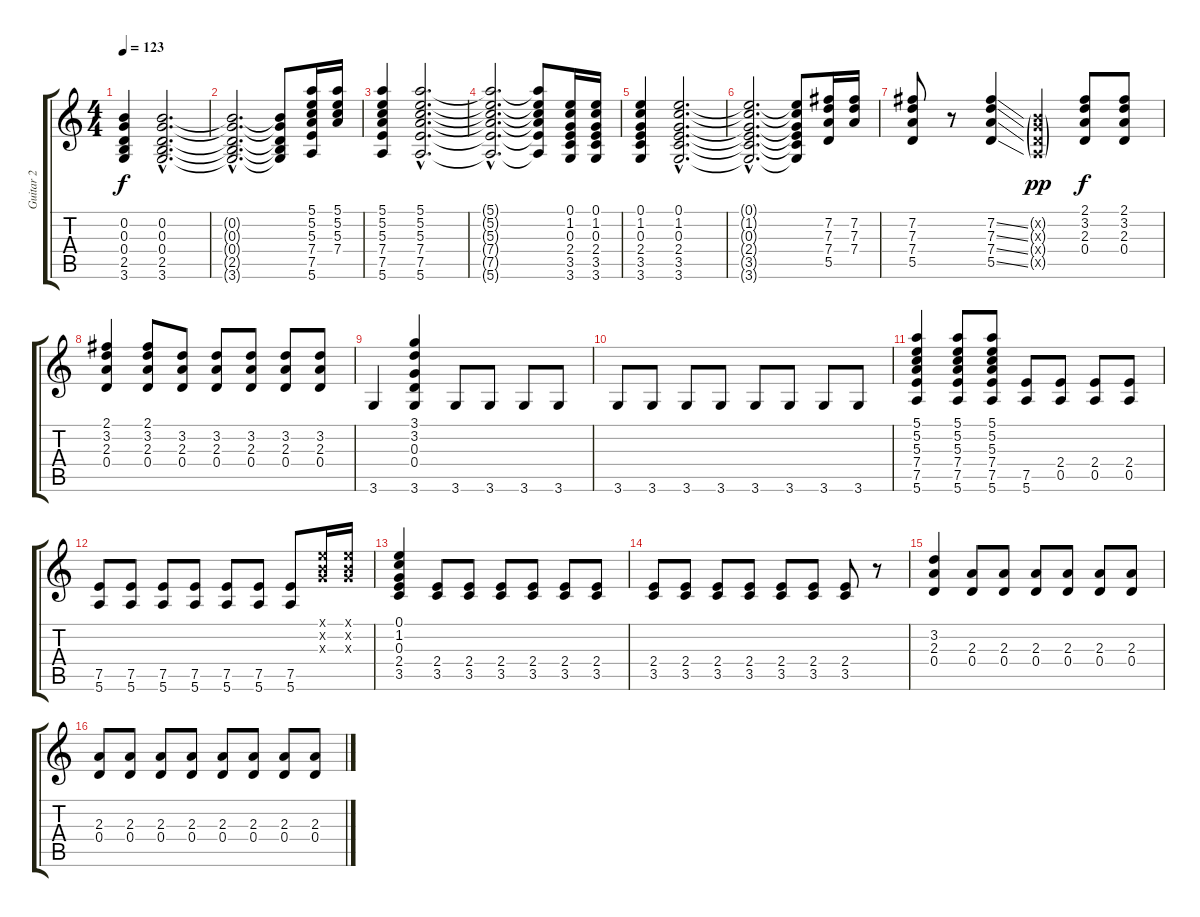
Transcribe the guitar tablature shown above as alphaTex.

\track ("Guitar 2" "Guitar 2") {instrument distortionguitar}
\staff {score tabs}
\tuning (E4 B3 G3 D3 A2 E2) {hide}
\ts (4 4)
\tempo 123
\clef g2
\ks c
(0.2 0.3 0.4 2.5 3.6).4{dy f} (0.2{hac} 0.3{hac} 0.4{hac} 2.5{hac} 3.6{hac}).2{d} |
(0.2{hac t} 0.3{hac t} 0.4{hac t} 2.5{hac t} 3.6{hac t}).2{d} (0.2{t} 0.3{t} 0.4{t} 2.5{t} 3.6{t}).8 (5.1 5.2 5.3 7.4 7.5 5.6).16 (5.1 5.2 5.3 7.4).16 |
(5.1 5.2 5.3 7.4 7.5 5.6).4 (5.1{hac} 5.2{hac} 5.3{hac} 7.4{hac} 7.5{hac} 5.6{hac}).2{d} |
(5.1{hac t} 5.2{hac t} 5.3{hac t} 7.4{hac t} 7.5{hac t} 5.6{hac t}).2{d} (5.1{t} 5.2{t} 5.3{t} 7.4{t} 7.5{t} 5.6{t}).8 (0.1 1.2 0.3 2.4 3.5 3.6).16 (0.1 1.2 0.3 2.4 3.5 3.6).16 |
(0.1 1.2 0.3 2.4 3.5 3.6).4 (0.1{hac} 1.2{hac} 0.3{hac} 2.4{hac} 3.5{hac} 3.6{hac}).2{d} |
(0.1{hac t} 1.2{hac t} 0.3{hac t} 2.4{hac t} 3.5{hac t} 3.6{hac t}).2{d} (0.1{t} 1.2{t} 0.3{t} 2.4{t} 3.5{t} 3.6{t}).8 (7.2 7.3 7.4 5.5).16 (7.2 7.3 7.4).16 |
(7.2 7.3 7.4 5.5).8 r.8 (7.2{ss} 7.3{ss} 7.4{ss} 5.5{ss}).4 (0.2{g x} 0.3{g x} 0.4{g x} 0.5{g x}).4{dy pp} (2.1 3.2 2.3 0.4).8{dy f} (2.1 3.2 2.3 0.4).8{volume 11} |
(2.1 3.2 2.3 0.4).4 (2.1 3.2 2.3 0.4).8 (3.2 2.3 0.4).8 (3.2 2.3 0.4).8 (3.2 2.3 0.4).8 (3.2 2.3 0.4).8 (3.2 2.3 0.4).8 |
3.6.4 (3.1 3.2 0.3 0.4 3.6).4 3.6.8 3.6.8 3.6.8 3.6.8 |
3.6.8 3.6.8 3.6.8 3.6.8 3.6.8 3.6.8 3.6.8 3.6.8 |
(5.1 5.2 5.3 7.4 7.5 5.6).4 (5.1 5.2 5.3 7.4 7.5 5.6).8 (5.1 5.2 5.3 7.4 7.5 5.6).8 (7.5 5.6).8 (2.4 0.5).8 (2.4 0.5).8 (2.4 0.5).8 |
(7.5 5.6).8 (7.5 5.6).8 (7.5 5.6).8 (7.5 5.6).8 (7.5 5.6).8 (7.5 5.6).8 (7.5 5.6).8 (0.1{x} 0.2{x} 0.3{x}).16 (0.1{x} 0.2{x} 0.3{x}).16 |
(0.1 1.2 0.3 2.4 3.5).4 (2.4 3.5).8 (2.4 3.5).8 (2.4 3.5).8 (2.4 3.5).8 (2.4 3.5).8 (2.4 3.5).8 |
(2.4 3.5).8 (2.4 3.5).8 (2.4 3.5).8 (2.4 3.5).8 (2.4 3.5).8 (2.4 3.5).8 (2.4 3.5).8 r.8 |
(3.2 2.3 0.4).4 (2.3 0.4).8 (2.3 0.4).8 (2.3 0.4).8 (2.3 0.4).8 (2.3 0.4).8 (2.3 0.4).8 |
(2.3 0.4).8 (2.3 0.4).8 (2.3 0.4).8 (2.3 0.4).8 (2.3 0.4).8 (2.3 0.4).8 (2.3 0.4).8 (2.3 0.4).8
